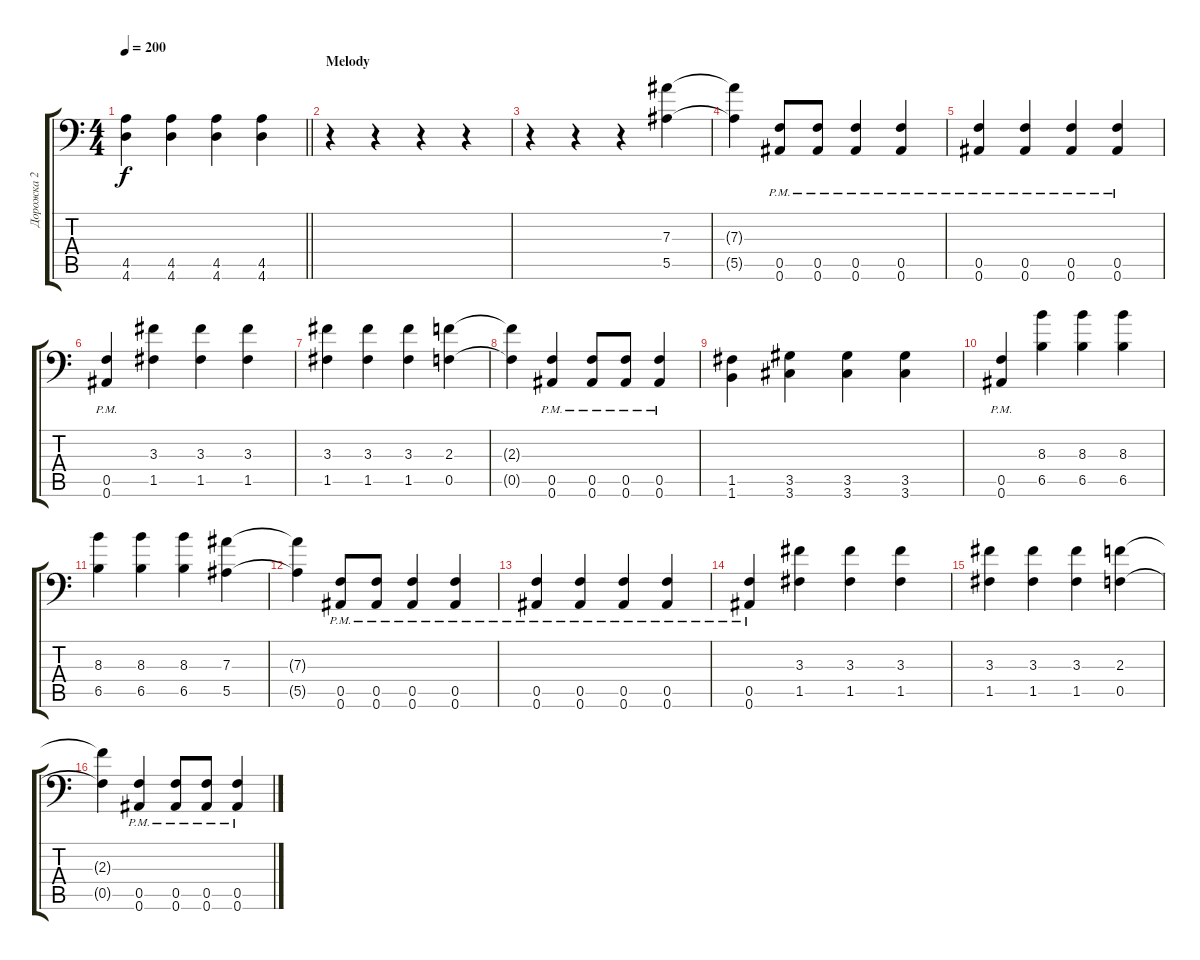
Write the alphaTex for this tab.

\track ("Дорожка 2" "Дорожка 2") {instrument distortionguitar}
\staff {score tabs}
\tuning (C4 G3 Eb3 Bb2 F2 Bb1) {hide}
\ts (4 4)
\tempo 200
\clef f4
\barLineRight lightlight
\ks c
(4.5 4.6).4{dy f} (4.5 4.6).4 (4.5 4.6).4 (4.5 4.6).4 |
\section ("" "Melody")
r.4 r.4 r.4 r.4 |
r.4 r.4 r.4 (7.3 5.5).4 |
(7.3{t} 5.5{t}).4 (0.5{pm} 0.6{pm}).8 (0.5{pm} 0.6{pm}).8 (0.5{pm} 0.6{pm}).4 (0.5{pm} 0.6{pm}).4 |
(0.5{pm} 0.6{pm}).4 (0.5{pm} 0.6{pm}).4 (0.5{pm} 0.6{pm}).4 (0.5{pm} 0.6{pm}).4 |
(0.5{pm} 0.6{pm}).4 (3.3 1.5).4 (3.3 1.5).4 (3.3 1.5).4 |
(3.3 1.5).4 (3.3 1.5).4 (3.3 1.5).4 (2.3 0.5).4 |
(2.3{t} 0.5{t}).4 (0.5{pm} 0.6{pm}).4 (0.5{pm} 0.6{pm}).8 (0.5{pm} 0.6{pm}).8 (0.5{pm} 0.6{pm}).4 |
(1.5 1.6).4 (3.5 3.6).4 (3.5 3.6).4 (3.5 3.6).4 |
(0.5{pm} 0.6{pm}).4 (8.3 6.5).4 (8.3 6.5).4 (8.3 6.5).4 |
(8.3 6.5).4 (8.3 6.5).4 (8.3 6.5).4 (7.3 5.5).4 |
(7.3{t} 5.5{t}).4 (0.5{pm} 0.6{pm}).8 (0.5{pm} 0.6{pm}).8 (0.5{pm} 0.6{pm}).4 (0.5{pm} 0.6{pm}).4 |
(0.5{pm} 0.6{pm}).4 (0.5{pm} 0.6{pm}).4 (0.5{pm} 0.6{pm}).4 (0.5{pm} 0.6{pm}).4 |
(0.5{pm} 0.6{pm}).4 (3.3 1.5).4 (3.3 1.5).4 (3.3 1.5).4 |
(3.3 1.5).4 (3.3 1.5).4 (3.3 1.5).4 (2.3 0.5).4 |
(2.3{t} 0.5{t}).4 (0.5{pm} 0.6{pm}).4 (0.5{pm} 0.6{pm}).8 (0.5{pm} 0.6{pm}).8 (0.5{pm} 0.6{pm}).4
